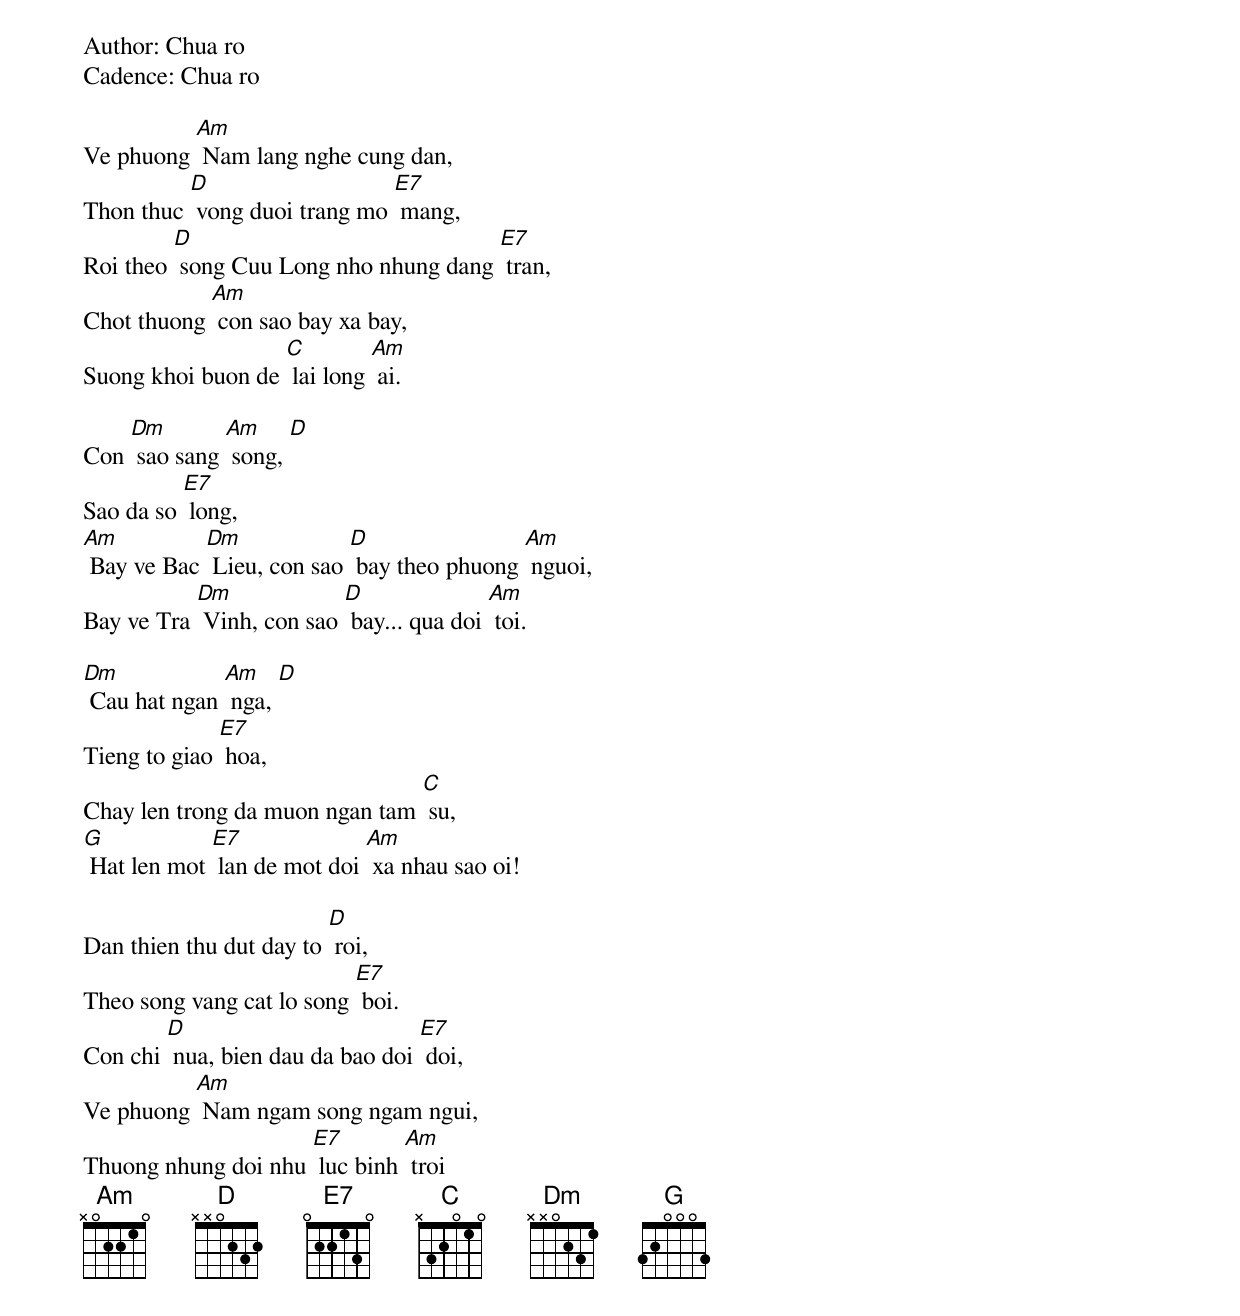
Author: Chua ro
Cadence: Chua ro

Ve phuong [Am] Nam lang nghe cung dan,
Thon thuc [D] vong duoi trang mo [E7] mang,
Roi theo [D] song Cuu Long nho nhung dang [E7] tran,
Chot thuong [Am] con sao bay xa bay,
Suong khoi buon de [C] lai long [Am] ai.

Con [Dm] sao sang [Am] song, [D]
Sao da so [E7] long,
[Am] Bay ve Bac [Dm] Lieu, con sao [D] bay theo phuong [Am] nguoi,
Bay ve Tra [Dm] Vinh, con sao [D] bay... qua doi [Am] toi.

[Dm] Cau hat ngan [Am] nga, [D]
Tieng to giao [E7] hoa,
Chay len trong da muon ngan tam [C] su,
[G] Hat len mot [E7] lan de mot doi [Am] xa nhau sao oi!

Dan thien thu dut day to [D] roi,
Theo song vang cat lo song [E7] boi.
Con chi [D] nua, bien dau da bao doi [E7] doi,
Ve phuong [Am] Nam ngam song ngam ngui,
Thuong nhung doi nhu [E7] luc binh [Am] troi
